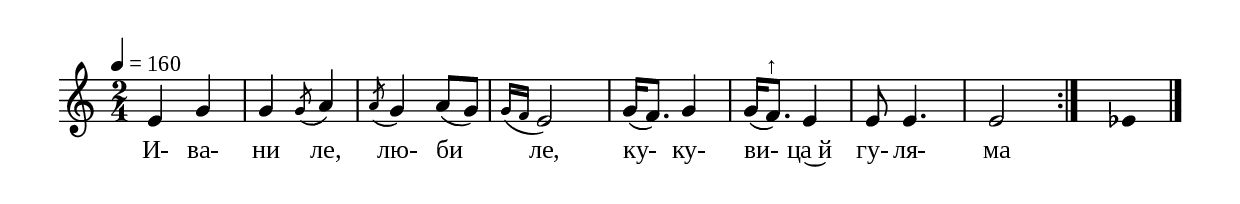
%{
td_96_2_04b
%}

\include "td-preamble.ly"

\score {
\relative c' {
 \tempo 4 = 160
  \time 2/4
  e4 g4 | g4 \acciaccatura g8 a4 | \acciaccatura a8 g4 a8( g) | \acciaccatura {g16[ f]} e2  |
  g16([ f8.)] g4 | g16([ f8.^↑)] e4 | e8 e4. | e2 
 \bar ":|" 
 s4 \fixB ees4 \fixC
 \bar "|."

}
\addlyrics { И- ва- ни ле, лю- би ле, ку- ку- ви- "ца~й" гу- ля- ма }
%
\layout {
  indent = #0
  line-width = 190\mm
  ragged-right=##f
}
%
\midi { 
	\context {
		\Score
		tempoWholesPerMinute = #(ly:make-moment 152 4)
		}
	}
}
%
\header{
%%  opus = "ТД-96,2,4"
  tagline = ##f
}


